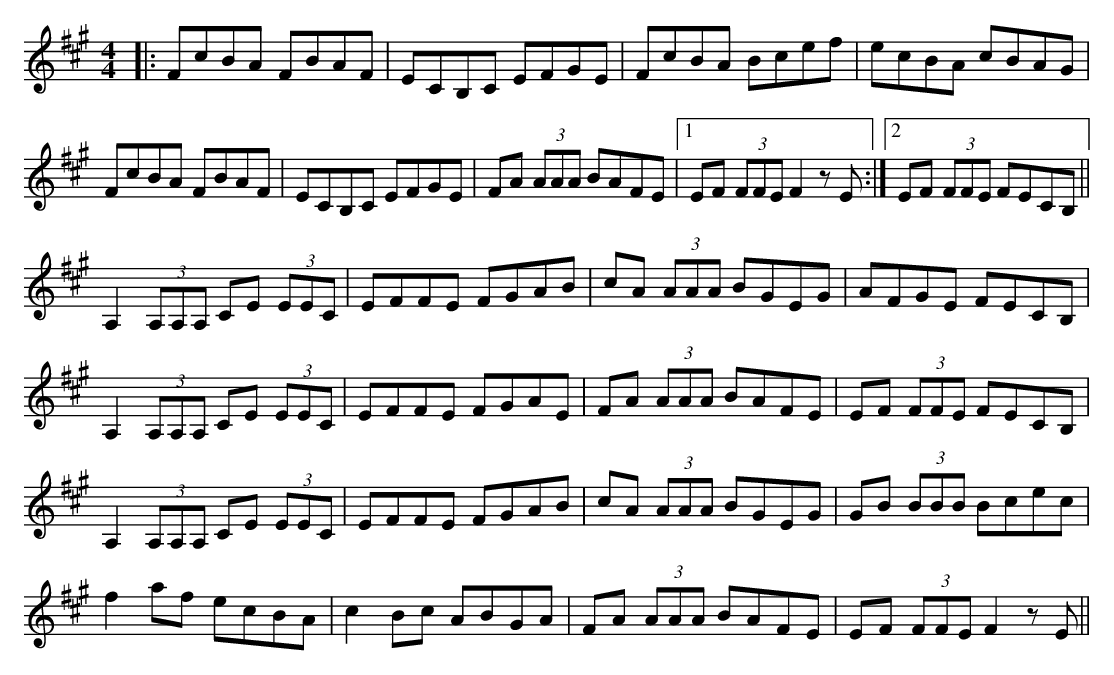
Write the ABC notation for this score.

X:1
M:4/4
K:A
|:FcBA FBAF|ECB,C EFGE|FcBA Bcef|ecBA cBAG|
FcBA FBAF|ECB,C EFGE|FA (3AAA BAFE|1 EF (3FFE F2 z E:|2 EF (3FFE FECB,||
A,2 (3A,A,A, CE (3EEC|EFFE FGAB|cA (3AAA BGEG|AFGE FECB,|
A,2 (3A,A,A, CE (3EEC|EFFE FGAE|FA (3AAA BAFE|EF (3FFE FECB,|
A,2 (3A,A,A, CE (3EEC|EFFE FGAB|cA (3AAA BGEG|GB (3BBB Bcec|
f2 af ecBA|c2 Bc ABGA|FA (3AAA BAFE|EF (3FFE F2 z E||
